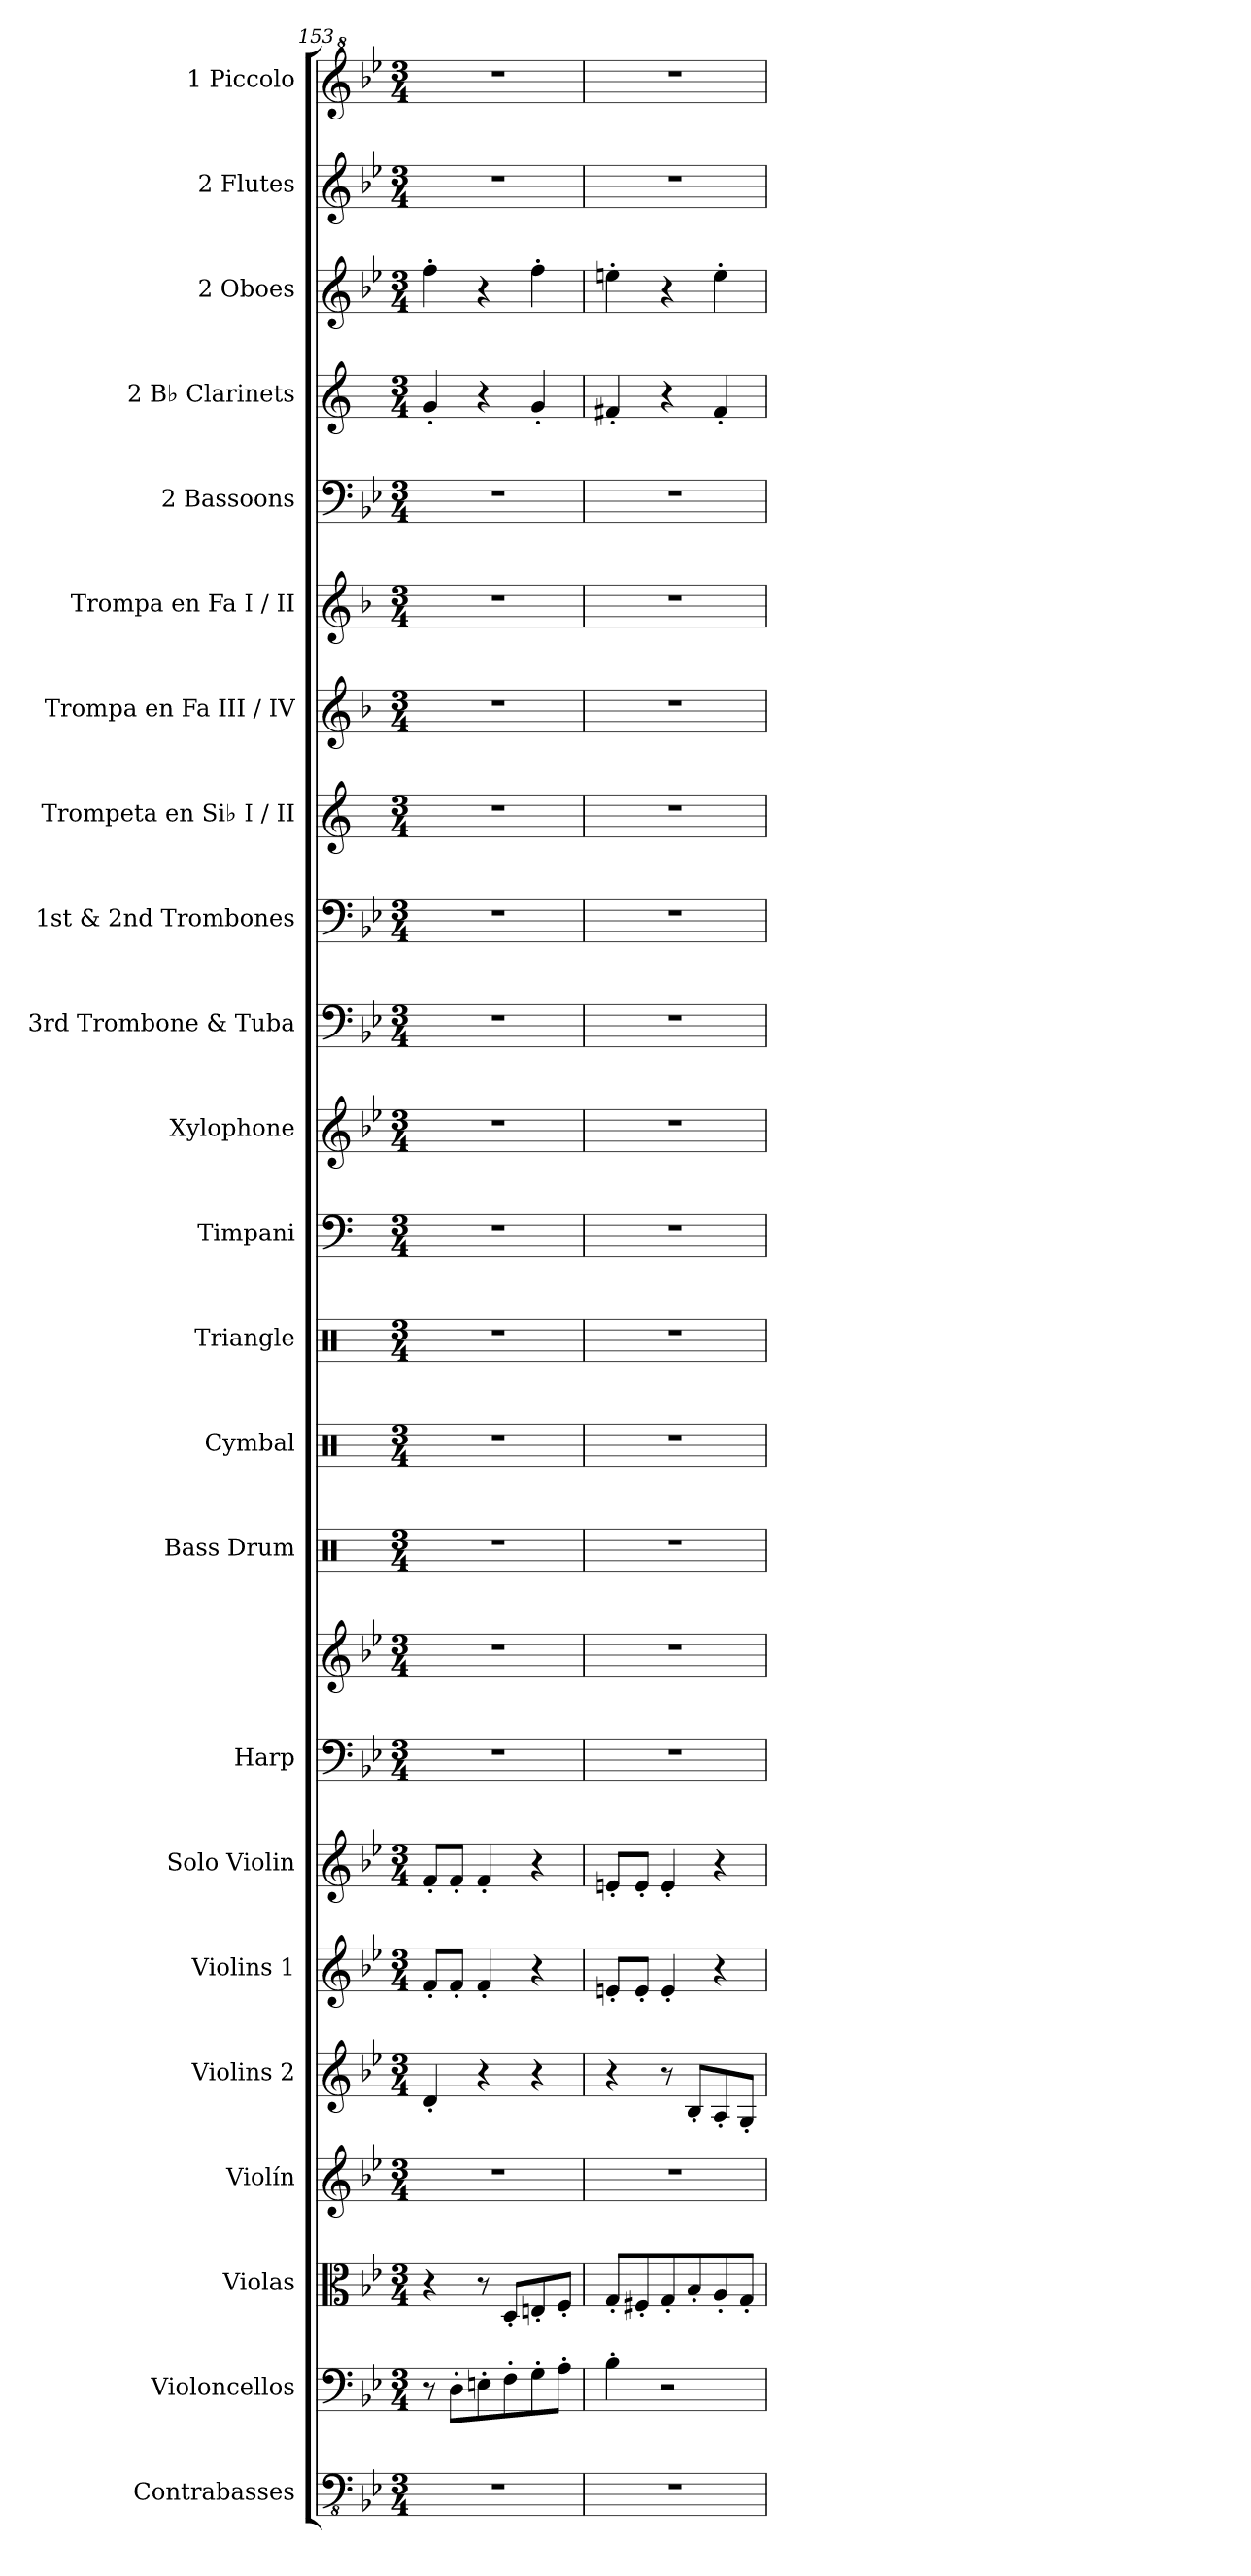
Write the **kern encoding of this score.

**kern	**kern	**kern	**kern	**kern	**kern	**kern	**kern	**kern	**kern	**kern	**kern	**kern	**kern	**kern	**kern	**kern	**kern	**kern	**kern	**kern	**kern	**kern	**kern
*part23	*part22	*part21	*part20	*part19	*part18	*part17	*part16	*part16	*part15	*part14	*part13	*part12	*part11	*part10	*part9	*part8	*part7	*part6	*part5	*part4	*part3	*part2	*part1
*staff24	*staff23	*staff22	*staff21	*staff20	*staff19	*staff18	*staff17	*staff16	*staff15	*staff14	*staff13	*staff12	*staff11	*staff10	*staff9	*staff8	*staff7	*staff6	*staff5	*staff4	*staff3	*staff2	*staff1
*I"Contrabasses	*I"Violoncellos	*I"Violas	*I"Violín	*I"Violins 2	*I"Violins 1	*I"Solo Violin	*I"Harp	*	*I"Bass Drum	*I"Cymbal	*I"Triangle	*I"Timpani	*I"Xylophone	*I"3rd Trombone     &amp; Tuba	*I"1st &amp; 2nd Trombones	*I"Trompeta en Si♭  I / II	*I"Trompa en Fa   III / IV	*I"Trompa en Fa I / II	*I"2 Bassoons	*I"2 B♭ Clarinets	*I"2 Oboes	*I"2 Flutes	*I"1 Piccolo
*I'Cbs.	*I'Vlcs.	*I'Vlas.	*I'Vln.	*I'Vlns. 2	*I'Vlns. 1	*I'S. Vln.	*I'Hrp.	*	*I'B. Dr.	*I'Cym.	*I'Trgl.	*I'Timp.	*I'Xyl.	*I'3rd Trb. &amp; Tba.	*I'1st &amp; 2nd    Trbs.	*I'Tpt. Si♭  I / II	*I'Trmp. Fa   III / IV	*I'Trmp. Fa I / II	*I'2 Bsns.	*I'2 B♭ Cls.	*I'2 Obs.	*I'2 Fls.	*I'1 Picc.
*clefFv4	*clefF4	*clefC3	*clefG2	*clefG2	*clefG2	*clefG2	*clefF4	*clefG2	*clefX	*clefX	*clefX	*clefF4	*clefG2	*clefF4	*clefF4	*clefG2	*clefG2	*clefG2	*clefF4	*clefG2	*clefG2	*clefG2	*clefG^2
*	*	*	*	*	*	*	*	*	*	*	*	*	*ITrd-7c-12	*	*	*ITrd1c2	*ITrd4c7	*ITrd4c7	*	*ITrd1c2	*	*	*ITrd-7c-12
*k[b-e-]	*k[b-e-]	*k[b-e-]	*k[b-e-]	*k[b-e-]	*k[b-e-]	*k[b-e-]	*k[b-e-]	*k[b-e-]	*k[]	*k[]	*k[]	*k[]	*k[b-e-]	*k[b-e-]	*k[b-e-]	*k[b-e-]	*k[b-e-]	*k[b-e-]	*k[b-e-]	*k[b-e-]	*k[b-e-]	*k[b-e-]	*k[b-e-]
*M3/4	*M3/4	*M3/4	*M3/4	*M3/4	*M3/4	*M3/4	*M3/4	*M3/4	*M3/4	*M3/4	*M3/4	*M3/4	*M3/4	*M3/4	*M3/4	*M3/4	*M3/4	*M3/4	*M3/4	*M3/4	*M3/4	*M3/4	*M3/4
=153	=153	=153	=153	=153	=153	=153	=153	=153	=153	=153	=153	=153	=153	=153	=153	=153	=153	=153	=153	=153	=153	=153	=153
2.r	8r	4r	2.r	4d'/	8f'/L	8f'/L	2.r	2.r	2.r	2.r	2.r	2.r	2.r	2.r	2.r	2.r	2.r	2.r	2.r	4f'/	4ff'\	2.r	2.r
.	8D'\L	.	.	.	8f'/J	8f'/J	.	.	.	.	.	.	.	.	.	.	.	.	.	.	.	.	.
.	8En'\	8r	.	4r	4f'/	4f'/	.	.	.	.	.	.	.	.	.	.	.	.	.	4r	4r	.	.
.	8F'\	8D'/L	.	.	.	.	.	.	.	.	.	.	.	.	.	.	.	.	.	.	.	.	.
.	8G'\	8En'/	.	4r	4r	4r	.	.	.	.	.	.	.	.	.	.	.	.	.	4f'/	4ff'\	.	.
.	8A'\J	8F'/J	.	.	.	.	.	.	.	.	.	.	.	.	.	.	.	.	.	.	.	.	.
=154	=154	=154	=154	=154	=154	=154	=154	=154	=154	=154	=154	=154	=154	=154	=154	=154	=154	=154	=154	=154	=154	=154	=154
2.r	4B-'\	8G'/L	2.r	4r	8en'/L	8en'/L	2.r	2.r	2.r	2.r	2.r	2.r	2.r	2.r	2.r	2.r	2.r	2.r	2.r	4en'/	4een'\	2.r	2.r
.	.	8F#X'/	.	.	8e'/J	8e'/J	.	.	.	.	.	.	.	.	.	.	.	.	.	.	.	.	.
.	2r	8G'/	.	8r	4e'/	4e'/	.	.	.	.	.	.	.	.	.	.	.	.	.	4r	4r	.	.
.	.	8B-'/	.	8B-'/L	.	.	.	.	.	.	.	.	.	.	.	.	.	.	.	.	.	.	.
.	.	8A'/	.	8A'/	4r	4r	.	.	.	.	.	.	.	.	.	.	.	.	.	4e'/	4ee'\	.	.
.	.	8G'/J	.	8G'/J	.	.	.	.	.	.	.	.	.	.	.	.	.	.	.	.	.	.	.
=	=	=	=	=	=	=	=	=	=	=	=	=	=	=	=	=	=	=	=	=	=	=	=
*-	*-	*-	*-	*-	*-	*-	*-	*-	*-	*-	*-	*-	*-	*-	*-	*-	*-	*-	*-	*-	*-	*-	*-
